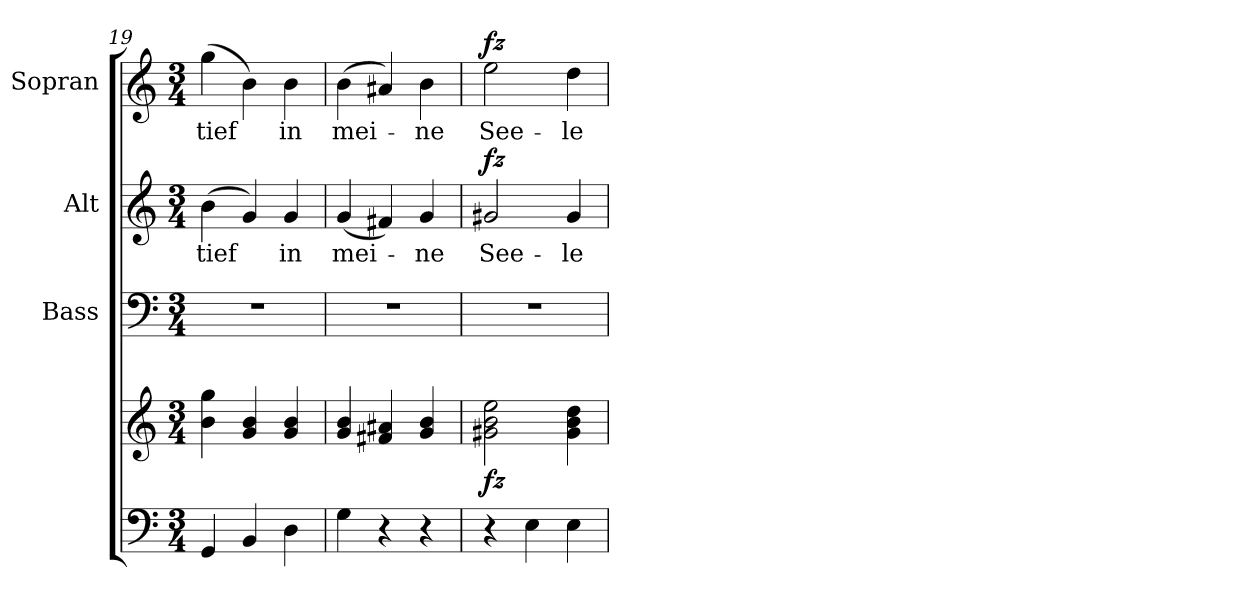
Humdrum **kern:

**kern	**kern	**dynam	**kern	**kern	**text	**dynam	**kern	**text	**dynam
*part4	*part4	*part4	*part3	*part2	*part2	*part2	*part1	*part1	*part1
*staff5	*staff4	*staff4/5	*staff3	*staff2	*staff2	*staff2	*staff1	*staff1	*staff1
*	*	*	*I"Bass	*I"Alt	*	*	*I"Sopran	*	*
*	*	*	*I'B.	*I'A.	*	*	*I'S.	*	*
*clefF4	*clefG2	*	*clefF4	*clefG2	*	*	*clefG2	*	*
*k[]	*k[]	*	*k[]	*k[]	*	*	*k[]	*	*
*C:	*C:	*	*C:	*C:	*	*	*C:	*	*
*M3/4	*M3/4	*	*M3/4	*M3/4	*	*	*M3/4	*	*
=19	=19	=19	=19	=19	=19	=19	=19	=19	=19
!	!	!	!	!	!LO:LY:b	!	!	!LO:LY:b	!
4GG/	4b\ 4gg\	.	2.r	(>4b\	tief	.	(>4gg\	tief	.
4BB/	4g/ 4b/	.	.	4g/)	.	.	4b\)	.	.
!	!	!	!	!	!LO:LY:b	!	!	!LO:LY:b	!
4D\	4g/ 4b/	.	.	4g/	in	.	4b\	in	.
=20	=20	=20	=20	=20	=20	=20	=20	=20	=20
!	!	!	!	!	!LO:LY:b	!	!	!LO:LY:b	!
4G\	4g/ 4b/	.	2.r	(<4g/	mei-	.	(>4b\	mei-	.
4r	4f#X/ 4a#X/	.	.	4f#X/)	.	.	4a#X/)	.	.
!	!	!	!	!	!LO:LY:b	!	!	!LO:LY:b	!
4r	4g/ 4b/	.	.	4g/	-ne	.	4b\	-ne	.
=21	=21	=21	=21	=21	=21	=21	=21	=21	=21
!	!	!LO:DY:b	!	!	!LO:LY:b	!LO:DY:a	!	!LO:LY:b	!LO:DY:a
4r	2g#X\ 2b\ 2ee\	fz	2.r	2g#X/	See-	fz	2ee\	See-	fz
4E\	.	.	.	.	.	.	.	.	.
!	!	!	!	!	!LO:LY:b	!	!	!LO:LY:b	!
4E\	4g#\ 4b\ 4dd\	.	.	4g#/	-le	.	4dd\	-le	.
=	=	=	=	=	=	=	=	=	=
*-	*-	*-	*-	*-	*-	*-	*-	*-	*-
